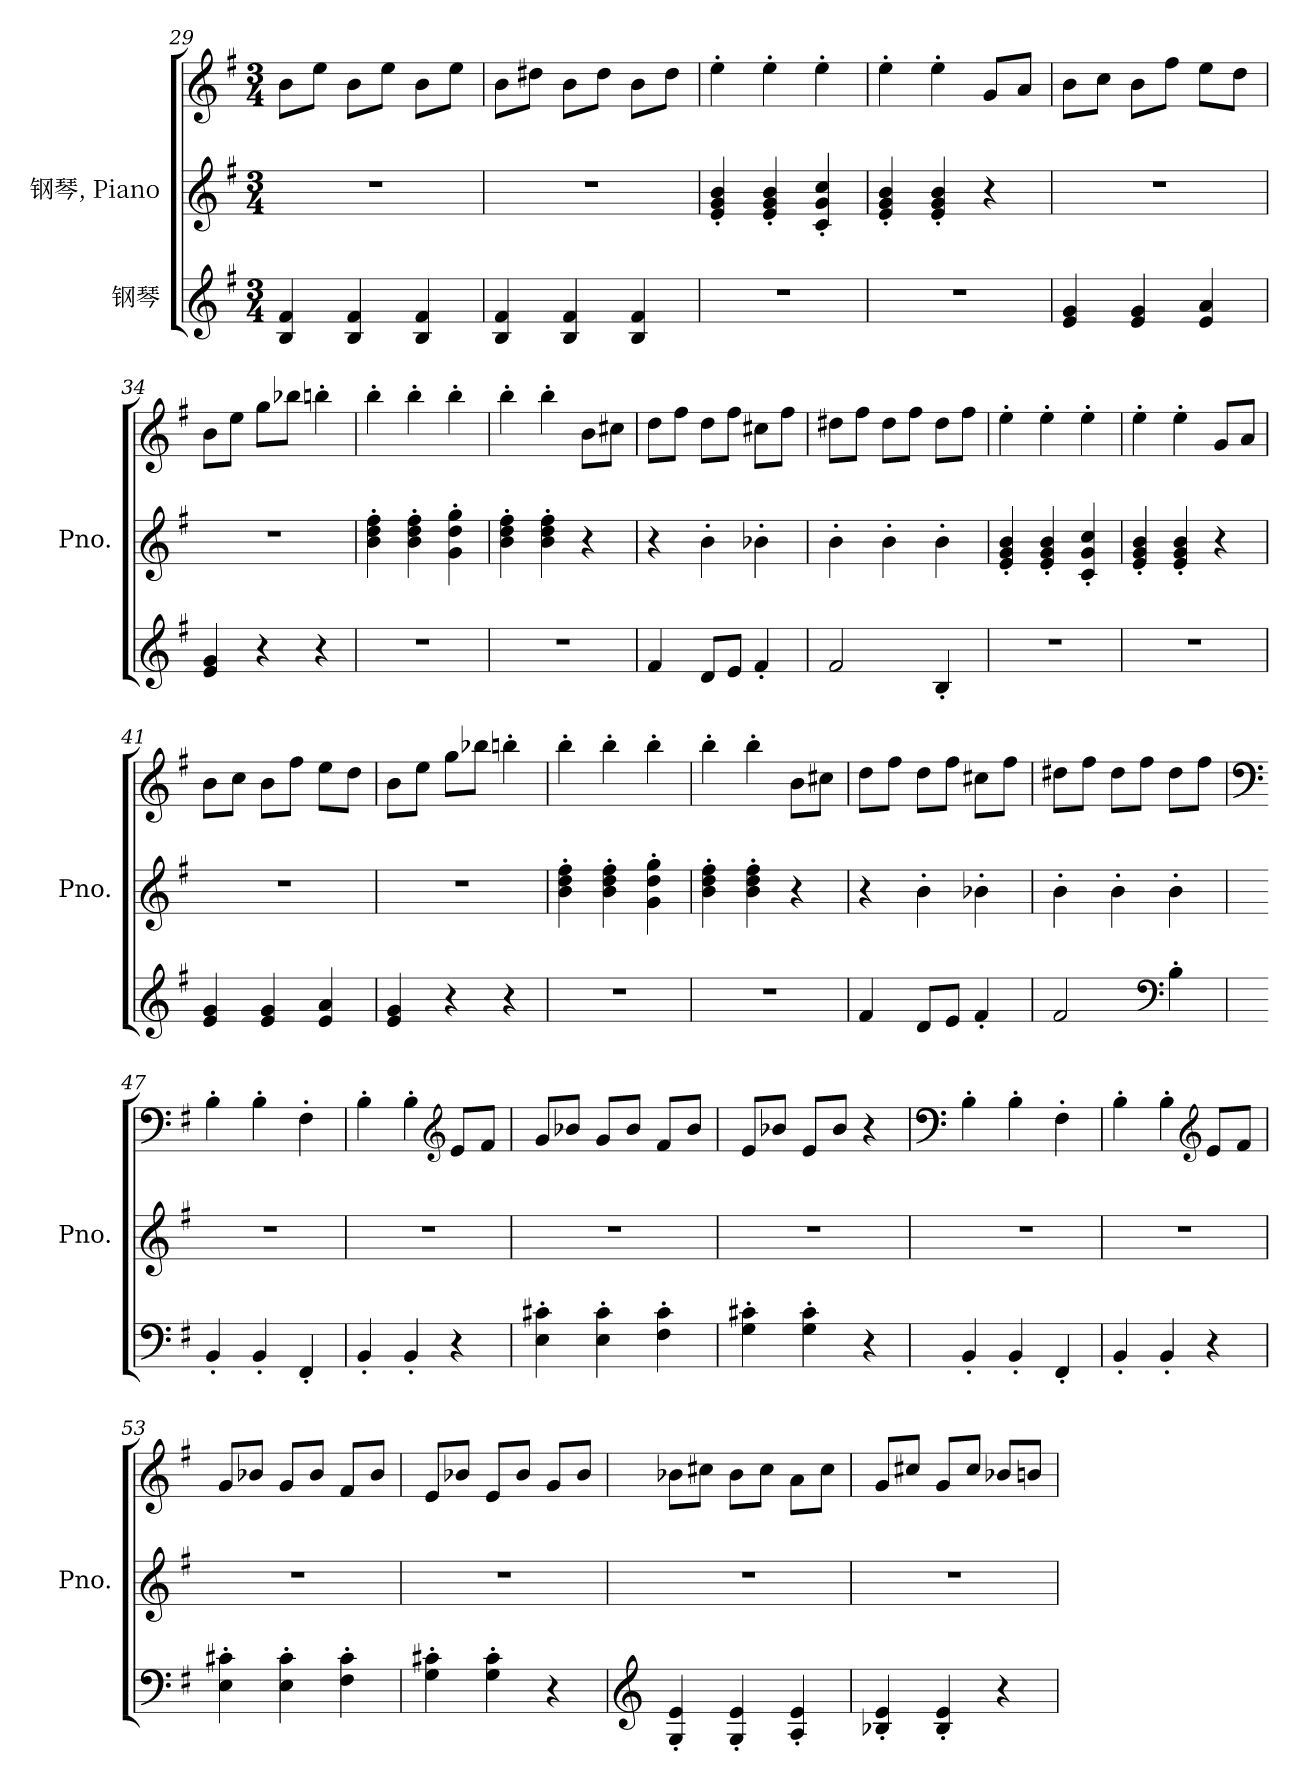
**kern	**kern	**kern
*part2	*part1	*part1
*staff3	*staff2	*staff1
*I"钢琴	*I"钢琴, Piano	*
*	*I'Pno.	*
*clefG2	*clefG2	*clefG2
*k[f#]	*k[f#]	*k[f#]
*M3/4	*M3/4	*M3/4
=29	=29	=29
4B/ 4f#/	2.r	8b\L
.	.	8ee\J
4B/ 4f#/	.	8b\L
.	.	8ee\J
4B/ 4f#/	.	8b\L
.	.	8ee\J
!!LO:LB:g=z
=30	=30	=30
4B/ 4f#/	2.r	8b\L
.	.	8dd#X\J
4B/ 4f#/	.	8b\L
.	.	8dd#\J
4B/ 4f#/	.	8b\L
.	.	8dd#\J
=31	=31	=31
2.r	4e/' 4g/' 4b/'	4ee'\
.	4e/' 4g/' 4b/'	4ee'\
.	4c/' 4g/' 4cc/'	4ee'\
=32	=32	=32
2.r	4e/' 4g/' 4b/'	4ee'\
.	4e/' 4g/' 4b/'	4ee'\
.	4r	8g/L
.	.	8a/J
=33	=33	=33
4e/ 4g/	2.r	8b\L
.	.	8cc\J
4e/ 4g/	.	8b\L
.	.	8ff#\J
4e/ 4a/	.	8ee\L
.	.	8dd\J
=34	=34	=34
4e/ 4g/	2.r	8b\L
.	.	8ee\J
4r	.	8gg\L
.	.	8bb-X\J
4r	.	4bbn'\
=35	=35	=35
2.r	4b\' 4dd\' 4ff#\'	4bb'\
.	4b\' 4dd\' 4ff#\'	4bb'\
.	4g\' 4dd\' 4gg\'	4bb'\
=36	=36	=36
2.r	4b\' 4dd\' 4ff#\'	4bb'\
.	4b\' 4dd\' 4ff#\'	4bb'\
.	4r	8b\L
.	.	8cc#X\J
!!LO:LB:g=z
=37	=37	=37
4f#/	4r	8dd\L
.	.	8ff#\J
8d/L	4b'\	8dd\L
8e/J	.	8ff#\J
4f#'/	4b-X'\	8cc#X\L
.	.	8ff#\J
=38	=38	=38
2f#/	4b'\	8dd#X\L
.	.	8ff#\J
.	4b'\	8dd#\L
.	.	8ff#\J
4B'/	4b'\	8dd#\L
.	.	8ff#\J
=39	=39	=39
2.r	4e/' 4g/' 4b/'	4ee'\
.	4e/' 4g/' 4b/'	4ee'\
.	4c/' 4g/' 4cc/'	4ee'\
=40	=40	=40
2.r	4e/' 4g/' 4b/'	4ee'\
.	4e/' 4g/' 4b/'	4ee'\
.	4r	8g/L
.	.	8a/J
=41	=41	=41
4e/ 4g/	2.r	8b\L
.	.	8cc\J
4e/ 4g/	.	8b\L
.	.	8ff#\J
4e/ 4a/	.	8ee\L
.	.	8dd\J
=42	=42	=42
4e/ 4g/	2.r	8b\L
.	.	8ee\J
4r	.	8gg\L
.	.	8bb-X\J
4r	.	4bbn'\
=43	=43	=43
2.r	4b\' 4dd\' 4ff#\'	4bb'\
.	4b\' 4dd\' 4ff#\'	4bb'\
.	4g\' 4dd\' 4gg\'	4bb'\
!!LO:LB:g=z
=44	=44	=44
2.r	4b\' 4dd\' 4ff#\'	4bb'\
.	4b\' 4dd\' 4ff#\'	4bb'\
.	4r	8b\L
.	.	8cc#X\J
=45	=45	=45
4f#/	4r	8dd\L
.	.	8ff#\J
8d/L	4b'\	8dd\L
8e/J	.	8ff#\J
4f#'/	4b-X'\	8cc#X\L
.	.	8ff#\J
=46	=46	=46
2f#/	4b'\	8dd#X\L
.	.	8ff#\J
.	4b'\	8dd#\L
.	.	8ff#\J
*clefF4	*	*
4B'\	4b'\	8dd#\L
.	.	8ff#\J
=47	=47	=47
*	*	*clefF4
4BB'/	2.r	4B'\
4BB'/	.	4B'\
4FF#'/	.	4F#'\
=48	=48	=48
4BB'/	2.r	4B'\
4BB'/	.	4B'\
*	*	*clefG2
4r	.	8e/L
.	.	8f#/J
=49	=49	=49
4E\' 4c#X\'	2.r	8g/L
.	.	8b-X/J
4E\' 4c#\'	.	8g/L
.	.	8b-/J
4F#\' 4c#\'	.	8f#/L
.	.	8b-/J
!!LO:PB:g=z
=50	=50	=50
4G\' 4c#X\'	2.r	8e/L
.	.	8b-X/J
4G\' 4c#\'	.	8e/L
.	.	8b-/J
4r	.	4r
=51	=51	=51
*	*	*clefF4
4BB'/	2.r	4B'\
4BB'/	.	4B'\
4FF#'/	.	4F#'\
=52	=52	=52
4BB'/	2.r	4B'\
4BB'/	.	4B'\
*	*	*clefG2
4r	.	8e/L
.	.	8f#/J
=53	=53	=53
4E\' 4c#X\'	2.r	8g/L
.	.	8b-X/J
4E\' 4c#\'	.	8g/L
.	.	8b-/J
4F#\' 4c#\'	.	8f#/L
.	.	8b-/J
=54	=54	=54
4G\' 4c#X\'	2.r	8e/L
.	.	8b-X/J
4G\' 4c#\'	.	8e/L
.	.	8b-/J
4r	.	8g/L
.	.	8b-/J
!!LO:LB:g=z
=55	=55	=55
*clefG2	*	*
4G/' 4e/'	2.r	8b-X\L
.	.	8cc#X\J
4G/' 4e/'	.	8b-\L
.	.	8cc#\J
4A/' 4e/'	.	8a\L
.	.	8cc#\J
=56	=56	=56
4B-X/' 4e/'	2.r	8g/L
.	.	8cc#X/J
4B-/' 4e/'	.	8g/L
.	.	8cc#/J
4r	.	8b-X/L
.	.	8bn/J
=	=	=
*-	*-	*-
